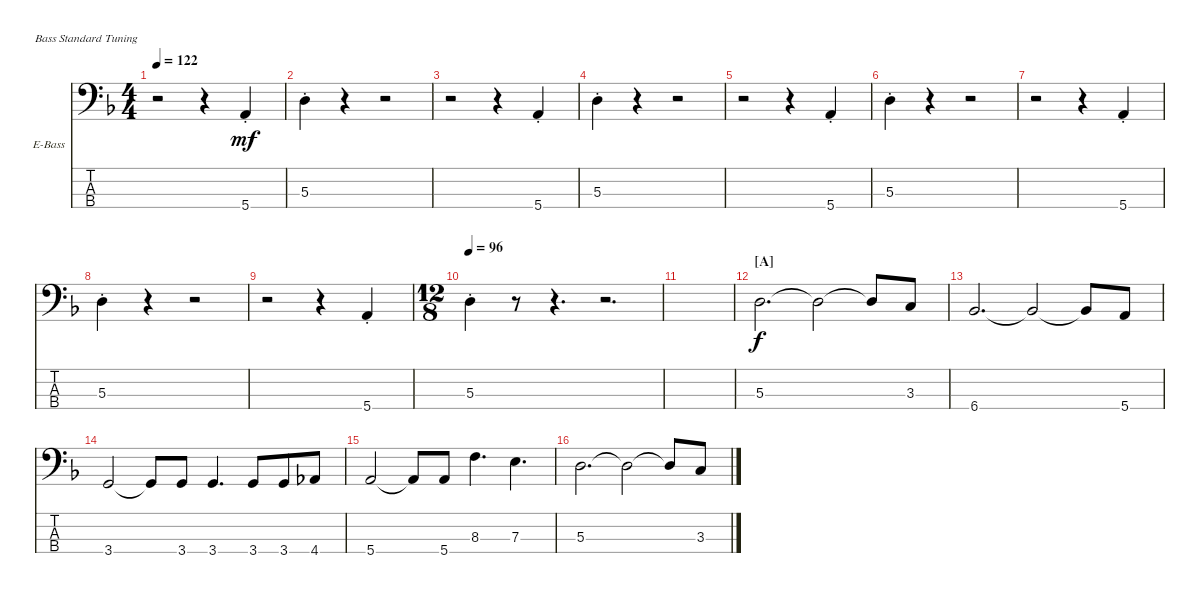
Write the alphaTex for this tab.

\defaultSystemsLayout 4
\bracketExtendMode nobrackets
\firstSystemTrackNameOrientation horizontal
\otherSystemsTrackNameOrientation horizontal
\track ("Electric Bass" "E-Bass") {multiBarRest instrument electricbassfinger}
\staff {score tabs}
\tuning (G2 D2 A1 E1)
\ts (4 4)
\tempo 122
\clef f4
\ks dminor
r.2{dy mf} r.4 5.4{st}.4 |
5.3{st}.4 r.4 r.2 |
r.2 r.4 5.4{st}.4 |
5.3{st}.4 r.4 r.2 |
r.2 r.4 5.4{st}.4 |
5.3{st}.4 r.4 r.2 |
r.2 r.4 5.4{st}.4 |
5.3{st}.4 r.4 r.2 |
r.2 r.4 5.4{st}.4 |
\ts (12 8)
\tempo 96
5.3{st}.4 r.8 r.4{d} r.2{d} |
|
\section ("A" "")
5.3.2{d dy f} 5.3{t}.2 5.3{t}.8 3.3.8 |
6.4.2{d} 6.4{t}.2 6.4{t}.8 5.4.8 |
3.4.2 3.4{t}.8 3.4.8 3.4.4{d} 3.4.8 3.4.8 4.4.8 |
5.4.2 5.4{t}.8 5.4.8 8.3.4{d} 7.3.4{d} |
5.3.2{d} 5.3{t}.2 5.3{t}.8 3.3.8
